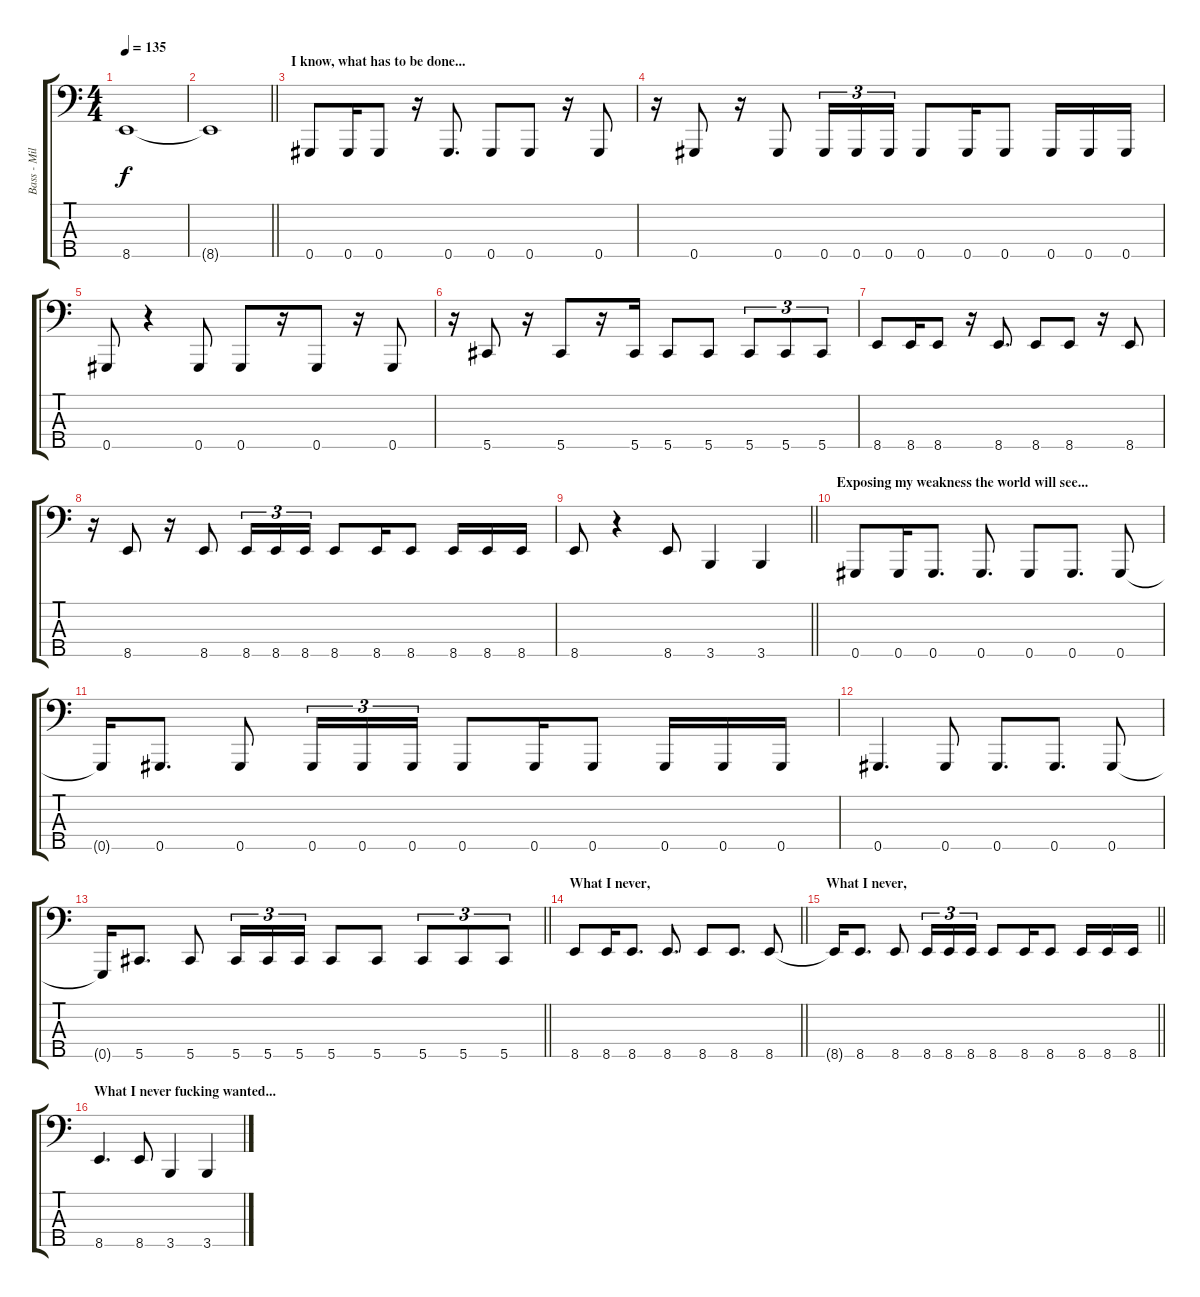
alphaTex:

\track ("Bass - Milo" "Bass - Mil") {instrument electricbasspick}
\staff {score tabs}
\tuning (Gb2 Db2 Ab1 Eb1 Ab0) {hide}
\ts (4 4)
\tempo 135
\clef f4
\ks c
8.5{t}.1{dy f} |
\barLineRight lightlight
8.5{t}.1 |
\section ("" "I know, what has to be done...")
0.5.8 0.5.16 0.5.8 r.16 0.5.8{d} 0.5.8 0.5.8 r.16 0.5.8 |
r.16 0.5.8 r.16 0.5.8 0.5.16{tu (3 2)} 0.5.16{tu (3 2)} 0.5.16{tu (3 2)} 0.5.8 0.5.16 0.5.8 0.5.16 0.5.16 0.5.16 |
0.5.8 r.4 0.5.8 0.5.8 r.16 0.5.8 r.16 0.5.8 |
r.16 5.5.8 r.16 5.5.8 r.16 5.5.16 5.5.8 5.5.8 5.5.8{tu (3 2)} 5.5.8{tu (3 2)} 5.5.8{tu (3 2)} |
8.5.8 8.5.16 8.5.8 r.16 8.5.8{d} 8.5.8 8.5.8 r.16 8.5.8 |
r.16 8.5.8 r.16 8.5.8 8.5.16{tu (3 2)} 8.5.16{tu (3 2)} 8.5.16{tu (3 2)} 8.5.8 8.5.16 8.5.8 8.5.16 8.5.16 8.5.16 |
\barLineRight lightlight
8.5.8 r.4 8.5.8 3.5.4 3.5.4 |
\section ("" "Exposing my weakness the world will see...")
0.5.8 0.5.16 0.5.8{d} 0.5.8{d} 0.5.8 0.5.8{d} 0.5.8 |
0.5{t}.16 0.5.8{d} 0.5.8 0.5.16{tu (3 2)} 0.5.16{tu (3 2)} 0.5.16{tu (3 2)} 0.5.8 0.5.16 0.5.8 0.5.16 0.5.16 0.5.16 |
0.5.4{d} 0.5.8 0.5.8{d} 0.5.8{d} 0.5.8 |
\barLineRight lightlight
0.5{t}.16 5.5.8{d} 5.5.8 5.5.16{tu (3 2)} 5.5.16{tu (3 2)} 5.5.16{tu (3 2)} 5.5.8 5.5.8 5.5.8{tu (3 2)} 5.5.8{tu (3 2)} 5.5.8{tu (3 2)} |
\section ("" "What I never,")
\barLineRight lightlight
8.5.8 8.5.16 8.5.8{d} 8.5.8{d} 8.5.8 8.5.8{d} 8.5.8 |
\section ("" "What I never,")
\barLineRight lightlight
8.5{t}.16 8.5.8{d} 8.5.8 8.5.16{tu (3 2)} 8.5.16{tu (3 2)} 8.5.16{tu (3 2)} 8.5.8 8.5.16 8.5.8 8.5.16 8.5.16 8.5.16 |
\section ("" "What I never fucking wanted...")
8.5.4{d} 8.5.8 3.5.4 3.5.4
